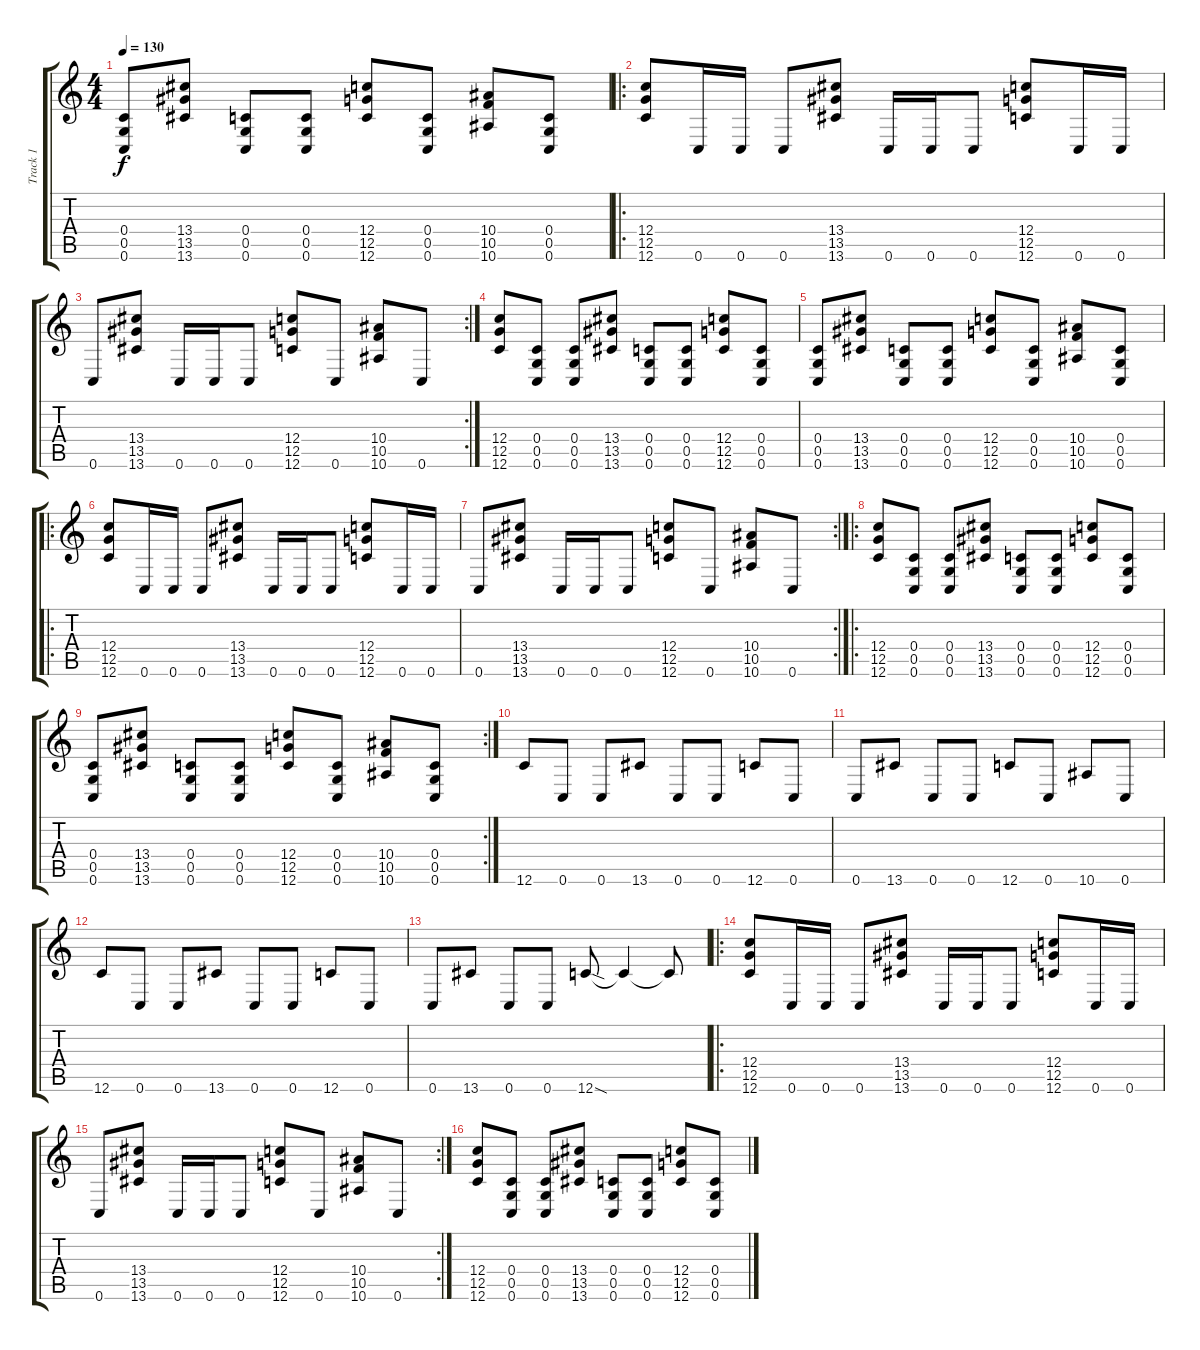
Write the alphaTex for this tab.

\track ("Track 1" "Track 1") {instrument distortionguitar}
\staff {score tabs}
\tuning (D4 A3 F3 C3 G2 C2) {hide}
\ts (4 4)
\tempo 130
\clef g2
\ks c
(0.4 0.5 0.6).8{dy f} (13.4 13.5 13.6).8 (0.4 0.5 0.6).8 (0.4 0.5 0.6).8 (12.4 12.5 12.6).8 (0.4 0.5 0.6).8 (10.4 10.5 10.6).8 (0.4 0.5 0.6).8 |
\ro
(12.4 12.5 12.6).8 0.6.16 0.6.16 0.6.8 (13.4 13.5 13.6).8 0.6.16 0.6.16 0.6.8 (12.4 12.5 12.6).8 0.6.16 0.6.16 |
\rc 2
0.6.8 (13.4 13.5 13.6).8 0.6.16 0.6.16 0.6.8 (12.4 12.5 12.6).8 0.6.8 (10.4 10.5 10.6).8 0.6.8 |
(12.4 12.5 12.6).8 (0.4 0.5 0.6).8 (0.4 0.5 0.6).8 (13.4 13.5 13.6).8 (0.4 0.5 0.6).8 (0.4 0.5 0.6).8 (12.4 12.5 12.6).8 (0.4 0.5 0.6).8 |
(0.4 0.5 0.6).8 (13.4 13.5 13.6).8 (0.4 0.5 0.6).8 (0.4 0.5 0.6).8 (12.4 12.5 12.6).8 (0.4 0.5 0.6).8 (10.4 10.5 10.6).8 (0.4 0.5 0.6).8 |
\ro
(12.4 12.5 12.6).8 0.6.16 0.6.16 0.6.8 (13.4 13.5 13.6).8 0.6.16 0.6.16 0.6.8 (12.4 12.5 12.6).8 0.6.16 0.6.16 |
\rc 2
0.6.8 (13.4 13.5 13.6).8 0.6.16 0.6.16 0.6.8 (12.4 12.5 12.6).8 0.6.8 (10.4 10.5 10.6).8 0.6.8 |
\ro
(12.4 12.5 12.6).8 (0.4 0.5 0.6).8 (0.4 0.5 0.6).8 (13.4 13.5 13.6).8 (0.4 0.5 0.6).8 (0.4 0.5 0.6).8 (12.4 12.5 12.6).8 (0.4 0.5 0.6).8 |
\rc 2
(0.4 0.5 0.6).8 (13.4 13.5 13.6).8 (0.4 0.5 0.6).8 (0.4 0.5 0.6).8 (12.4 12.5 12.6).8 (0.4 0.5 0.6).8 (10.4 10.5 10.6).8 (0.4 0.5 0.6).8 |
12.6.8 0.6.8 0.6.8 13.6.8 0.6.8 0.6.8 12.6.8 0.6.8 |
0.6.8 13.6.8 0.6.8 0.6.8 12.6.8 0.6.8 10.6.8 0.6.8 |
12.6.8 0.6.8 0.6.8 13.6.8 0.6.8 0.6.8 12.6.8 0.6.8 |
0.6.8 13.6.8 0.6.8 0.6.8 12.6{sod}.8 12.6{t}.4 12.6{t}.8 |
\ro
(12.4 12.5 12.6).8 0.6.16 0.6.16 0.6.8 (13.4 13.5 13.6).8 0.6.16 0.6.16 0.6.8 (12.4 12.5 12.6).8 0.6.16 0.6.16 |
\rc 2
0.6.8 (13.4 13.5 13.6).8 0.6.16 0.6.16 0.6.8 (12.4 12.5 12.6).8 0.6.8 (10.4 10.5 10.6).8 0.6.8 |
(12.4 12.5 12.6).8 (0.4 0.5 0.6).8 (0.4 0.5 0.6).8 (13.4 13.5 13.6).8 (0.4 0.5 0.6).8 (0.4 0.5 0.6).8 (12.4 12.5 12.6).8 (0.4 0.5 0.6).8
